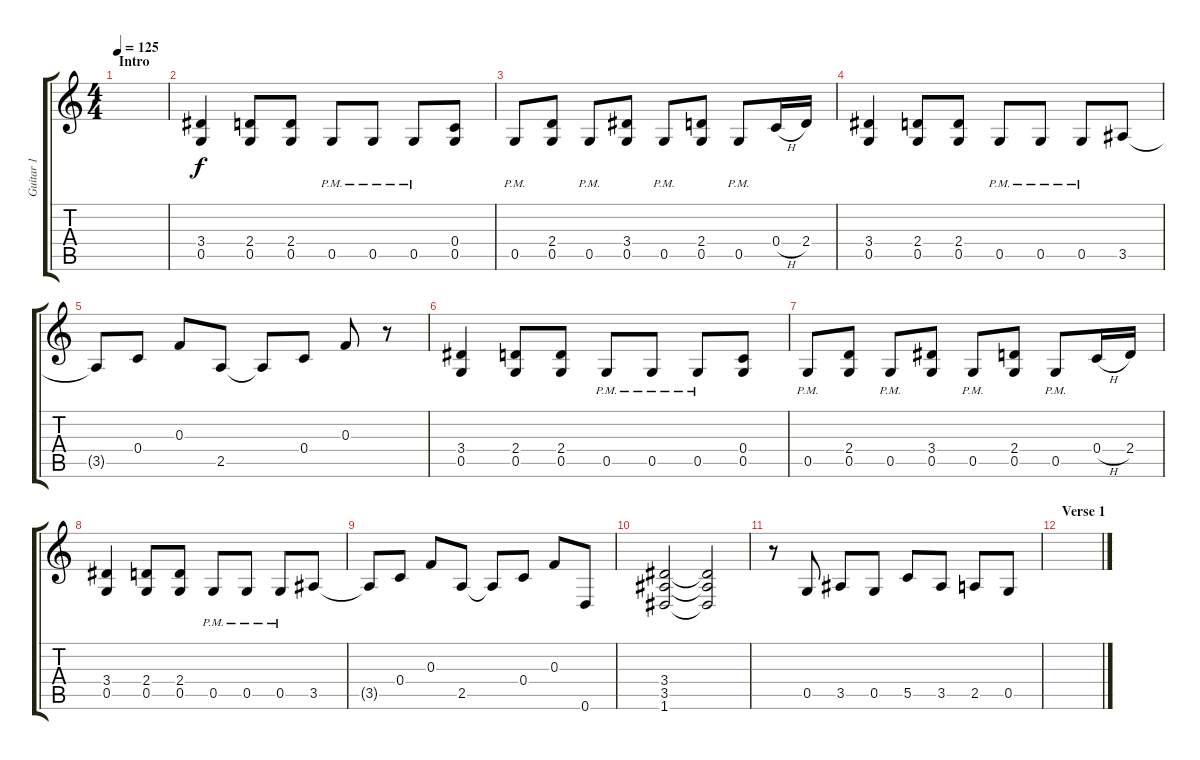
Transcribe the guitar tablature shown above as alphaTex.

\track ("Guitar 1" "Guitar 1") {instrument distortionguitar}
\staff {score tabs}
\tuning (D4 A3 F3 C3 G2 D2) {hide}
\ts (4 4)
\section ("" "Intro")
\tempo 125
\clef g2
\ks c
|
(3.4 0.5).4 (2.4 0.5).8 (2.4 0.5).8 0.5{pm}.8 0.5{pm}.8 0.5{pm}.8 (0.4 0.5).8 |
0.5{pm}.8 (2.4 0.5).8 0.5{pm}.8 (3.4 0.5).8 0.5{pm}.8 (2.4 0.5).8 0.5{pm}.8 0.4{h}.16 2.4.16 |
(3.4 0.5).4 (2.4 0.5).8 (2.4 0.5).8 0.5{pm}.8 0.5{pm}.8 0.5{pm}.8 3.5.8 |
3.5{t}.8 0.4.8 0.3.8 2.5.8 2.5{t}.8 0.4.8 0.3.8 r.8 |
(3.4 0.5).4 (2.4 0.5).8 (2.4 0.5).8 0.5{pm}.8 0.5{pm}.8 0.5{pm}.8 (0.4 0.5).8 |
0.5{pm}.8 (2.4 0.5).8 0.5{pm}.8 (3.4 0.5).8 0.5{pm}.8 (2.4 0.5).8 0.5{pm}.8 0.4{h}.16 2.4.16 |
(3.4 0.5).4 (2.4 0.5).8 (2.4 0.5).8 0.5{pm}.8 0.5{pm}.8 0.5{pm}.8 3.5.8 |
3.5{t}.8 0.4.8 0.3.8 2.5.8 2.5{t}.8 0.4.8 0.3.8 0.6.8 |
(3.4 3.5 1.6).2 (3.4{t} 3.5{t} 1.6{t}).2 |
r.8 0.5.8 3.5.8 0.5.8 5.5.8 3.5.8 2.5.8 0.5.8 |
\section ("" "Verse 1")
